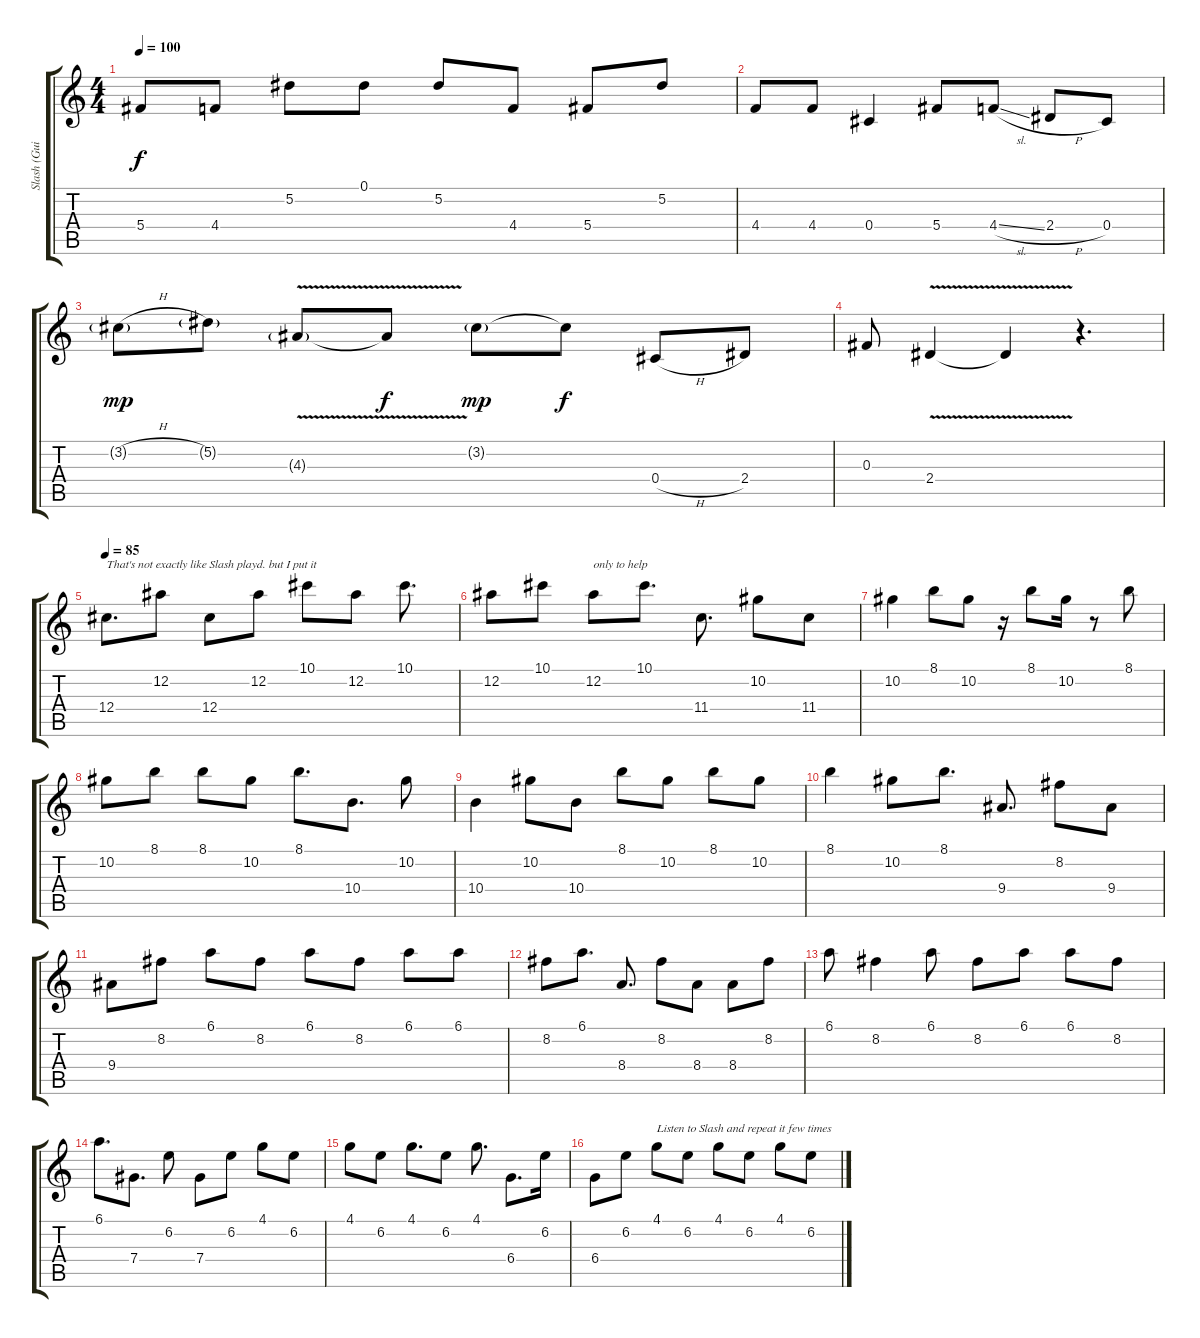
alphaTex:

\track ("Slash (Guitar - 12 Strings)" "Slash (Gui") {instrument electricguitarjazz}
\staff {score tabs}
\tuning (Eb4 Bb3 Gb3 Db3 Ab2 Eb2) {hide}
\ts (4 4)
\tempo 100
\clef g2
\ks c
5.4.8{dy f} 4.4.8 5.2.8 0.1.8 5.2.8 4.4.8 5.4.8 5.2.8 |
4.4.8 4.4.8 0.4.4 5.4.8 4.4{sl}.8 2.4{h}.8 0.4.8 |
3.2{h g}.8{dy mp} 5.2{g}.8 4.3{v g}.8 4.3{t}.8{dy f} 3.2{g}.8{dy mp} 3.2{t}.8{dy f} 0.4{h}.8 2.4.8 |
0.3.8 2.4{v}.4 2.4{t}.4 r.4{d} |
\tempo 85
12.4.8{d txt "That's not exactly like Slash playd. but I put it"} 12.2.8 12.4.8 12.2.8 10.1.8 12.2.8 10.1.8{d} |
12.2.8 10.1.8 12.2.8{txt "only to help"} 10.1.8{d} 11.4.8{d} 10.2.8 11.4.8 |
10.2.4 8.1.8 10.2.8 r.16 8.1.8 10.2.16 r.8 8.1.8 |
10.2.8 8.1.8 8.1.8 10.2.8 8.1.8{d} 10.4.8{d} 10.2.8 |
10.4.4 10.2.8 10.4.8 8.1.8 10.2.8 8.1.8 10.2.8 |
8.1.4 10.2.8 8.1.8{d} 9.4.8{d} 8.2.8 9.4.8 |
9.4.8 8.2.8 6.1.8 8.2.8 6.1.8 8.2.8 6.1.8 6.1.8 |
8.2.8 6.1.8{d} 8.4.8{d} 8.2.8 8.4.8 8.4.8 8.2.8 |
6.1.8 8.2.4 6.1.8 8.2.8 6.1.8 6.1.8 8.2.8 |
6.1.8{d} 7.4.8{d} 6.2.8 7.4.8 6.2.8 4.1.8 6.2.8 |
4.1.8 6.2.8 4.1.8{d} 6.2.8 4.1.8{d} 6.4.8{d} 6.2.16 |
6.4.8 6.2.8 4.1.8{txt "Listen to Slash and repeat it few times"} 6.2.8 4.1.8 6.2.8 4.1.8 6.2.8
